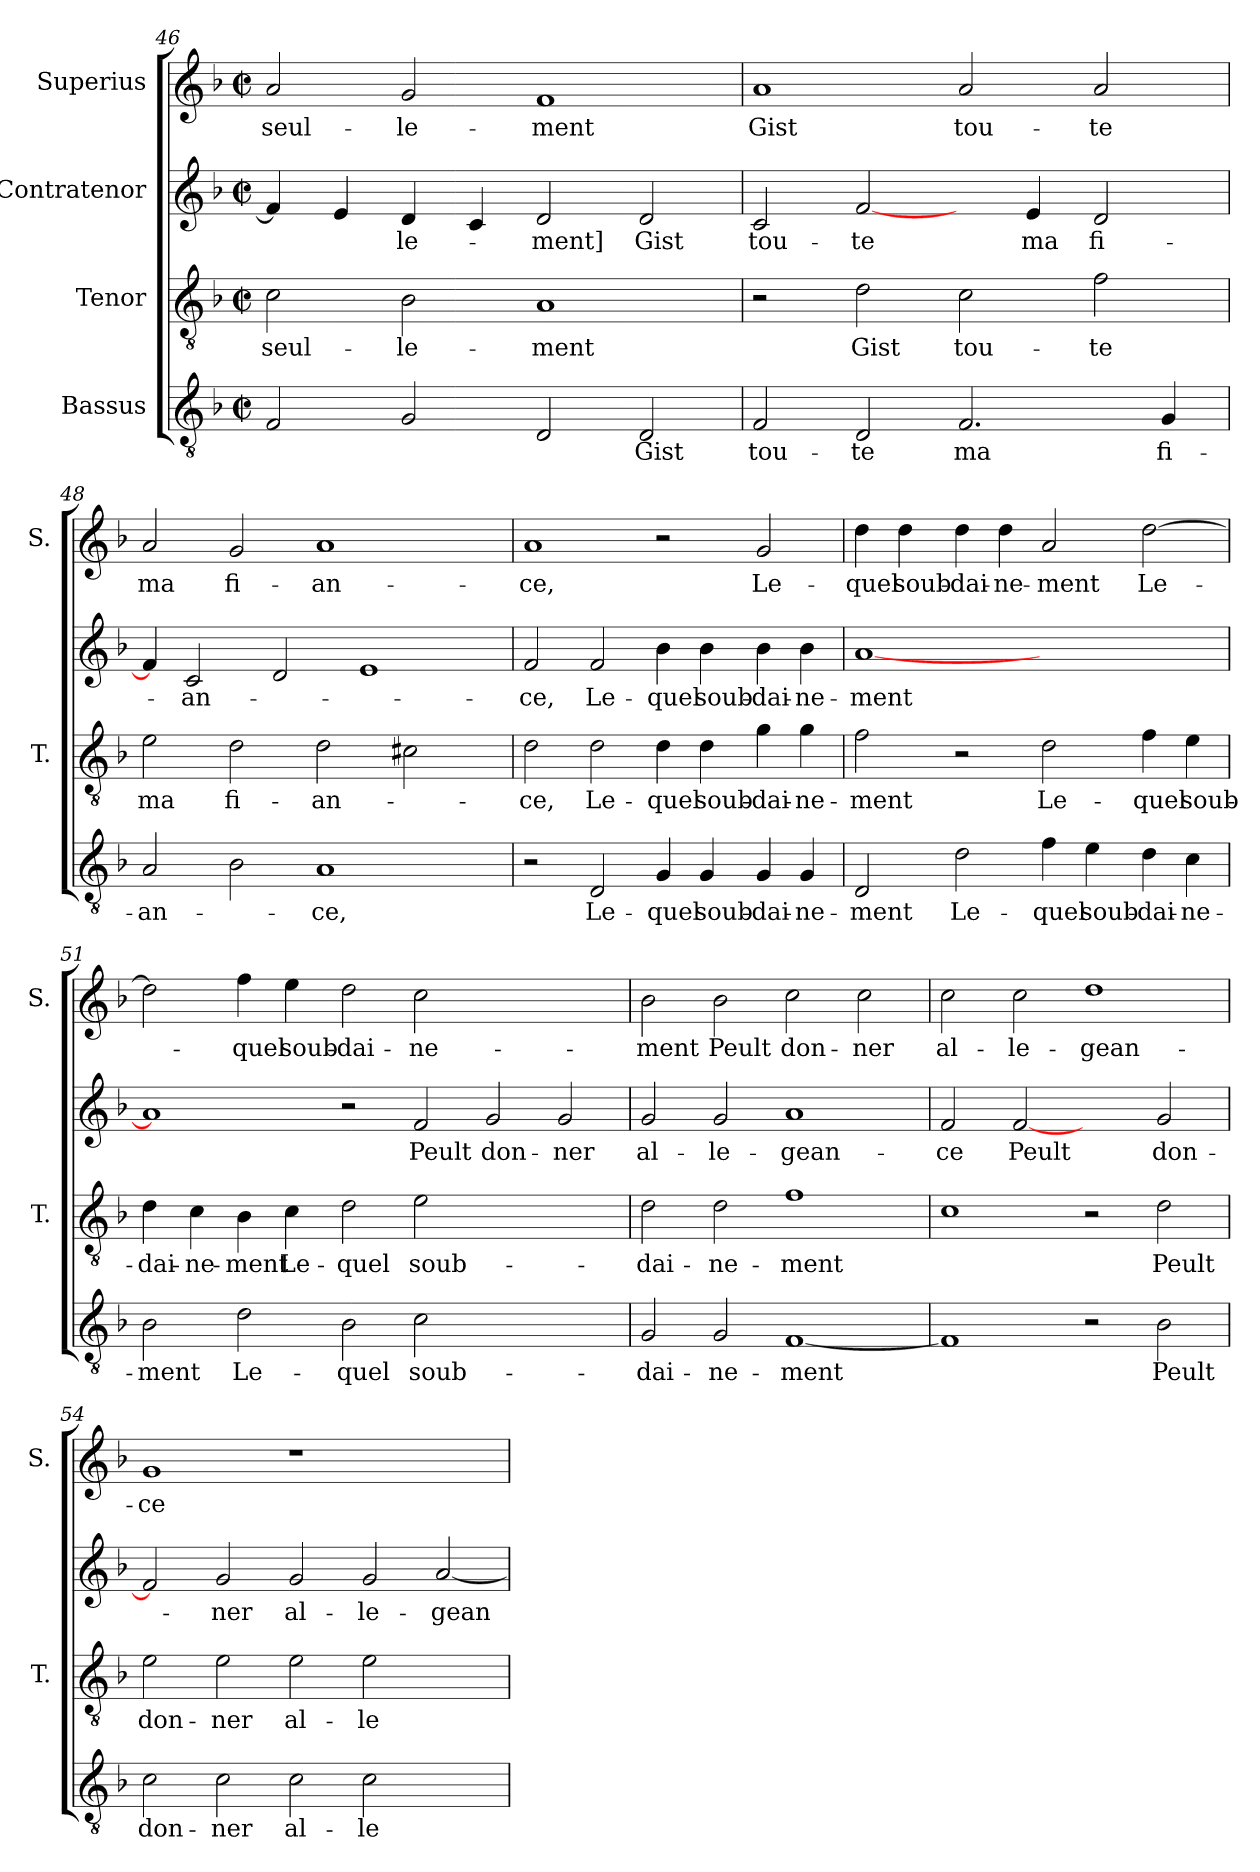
**kern	**text	**kern	**text	**kern	**text	**kern	**text
*part4	*part4	*part3	*part3	*part2	*part2	*part1	*part1
*staff4	*staff4	*staff3	*staff3	*staff2	*staff2	*staff1	*staff1
*I"Bassus	*	*I"Tenor	*	*I"Contratenor	*	*I"Superius	*
*	*	*I'T.	*	*	*	*I'S.	*
!!LO:PB:g=z
*clefGv2	*	*clefGv2	*	*clefG2	*	*clefG2	*
*k[b-]	*	*k[b-]	*	*k[b-]	*	*k[b-]	*
*F:	*	*F:	*	*F:	*	*F:	*
*M2/2	*	*M2/2	*	*M2/2	*	*M2/2	*
*met(c|)	*	*met(c|)	*	*met(c|)	*	*met(c|)	*
=46	=46	=46	=46	=46	=46	=46	=46
2F/	.	2c\	seul-	4f/]	.	2a/	seul-
.	.	.	.	4e/	.	.	.
2G/	.	2B-\	-le-	4d/	-le-	2g/	-le-
.	.	.	.	4c/	.	.	.
2D/	.	1A/	-ment	2d/	-ment]	1f/	-ment
2D/	Gist	.	.	2d/	Gist	.	.
=47	=47	=47	=47	=47	=47	=47	=47
2F/	tou-	2r	.	2c/	tou-	1a/	Gist
2D/	-te	2d\	Gist	[2f/	-te	.	.
2.F/	ma	2c\	tou-	4ryy	.	2a/	tou-
.	.	.	.	4e/	ma	.	.
.	.	2f\	-te	2d/	fi-	2a/	-te
4G/	fi-	.	.	.	.	.	.
=48	=48	=48	=48	=48	=48	=48	=48
2A/	-an-	2e\	ma	4f/]	.	2a/	ma
.	.	.	.	2c/	-an-	.	.
2B-\	.	2d\	fi-	.	.	2g/	fi-
.	.	.	.	2d/	.	.	.
1A/	-ce,	2d\	-an-	.	.	1a/	-an-
.	.	.	.	1e/	.	.	.
.	.	2c#X\	.	.	.	.	.
4ryy	.	4ryy	.	.	.	4ryy	.
=49	=49	=49	=49	=49	=49	=49	=49
2r	.	2d\	-ce,	2f/	-ce,	1a/	-ce,
2D/	Le-	2d\	Le-	2f/	Le-	.	.
4G/	-quel	4d\	-quel	4b-\	-quel	2r	.
4G/	soub-	4d\	soub-	4b-\	soub-	.	.
4G/	-dai-	4g\	-dai-	4b-\	-dai-	2g/	Le-
4G/	-ne-	4g\	-ne-	4b-\	-ne-	.	.
=50	=50	=50	=50	=50	=50	=50	=50
2D/	-ment	2f\	-ment	[1a/	-ment	4dd\	-quel
.	.	.	.	.	.	4dd\	soub-
2d\	Le-	2r	.	.	.	4dd\	-dai-
.	.	.	.	.	.	4dd\	-ne-
4f\	-quel	2d\	Le-	1ryy	.	2a/	-ment
4e\	soub-	.	.	.	.	.	.
4d\	-dai-	4f\	-quel	.	.	[2dd\	Le-
4c\	-ne-	4e\	soub-	.	.	.	.
!!LO:LB:g=z
=51	=51	=51	=51	=51	=51	=51	=51
2B-\	-ment	4d\	-dai-	1a/]	.	2dd\]	.
.	.	4c\	-ne-	.	.	.	.
2d\	Le-	4B-\	-ment	.	.	4ff\	-quel
.	.	4c\	Le-	.	.	4ee\	soub-
2B-\	-quel	2d\	-quel	2r	.	2dd\	-dai-
2c\	soub-	2e\	soub-	2f/	Peult	2cc\	-ne-
1ryy	.	1ryy	.	2g/	don-	1ryy	.
.	.	.	.	2g/	-ner	.	.
=52	=52	=52	=52	=52	=52	=52	=52
2G/	-dai-	2d\	-dai-	2g/	al-	2b-\	-ment
2G/	-ne-	2d\	-ne-	2g/	-le-	2b-\	Peult
[1F/	-ment	1f\	-ment	1a/	-gean-	2cc\	don-
.	.	.	.	.	.	2cc\	-ner
=53	=53	=53	=53	=53	=53	=53	=53
1F/]	.	1c\	.	2f/	-ce	2cc\	al-
.	.	.	.	[2f/	Peult	2cc\	-le-
2r	.	2r	.	2ryy	.	1dd\	-gean-
2B-\	Peult	2d\	Peult	2g/	don-	.	.
=54	=54	=54	=54	=54	=54	=54	=54
2c\	don-	2e\	don-	2f/]	.	1g/	-ce
2c\	-ner	2e\	-ner	2g/	-ner	.	.
2c\	al-	2e\	al-	2g/	al-	1r	.
2c\	-le-	2e\	-le-	2g/	-le-	.	.
2ryy	.	2ryy	.	[2a/	-gean-	2ryy	.
=	=	=	=	=	=	=	=
*-	*-	*-	*-	*-	*-	*-	*-
